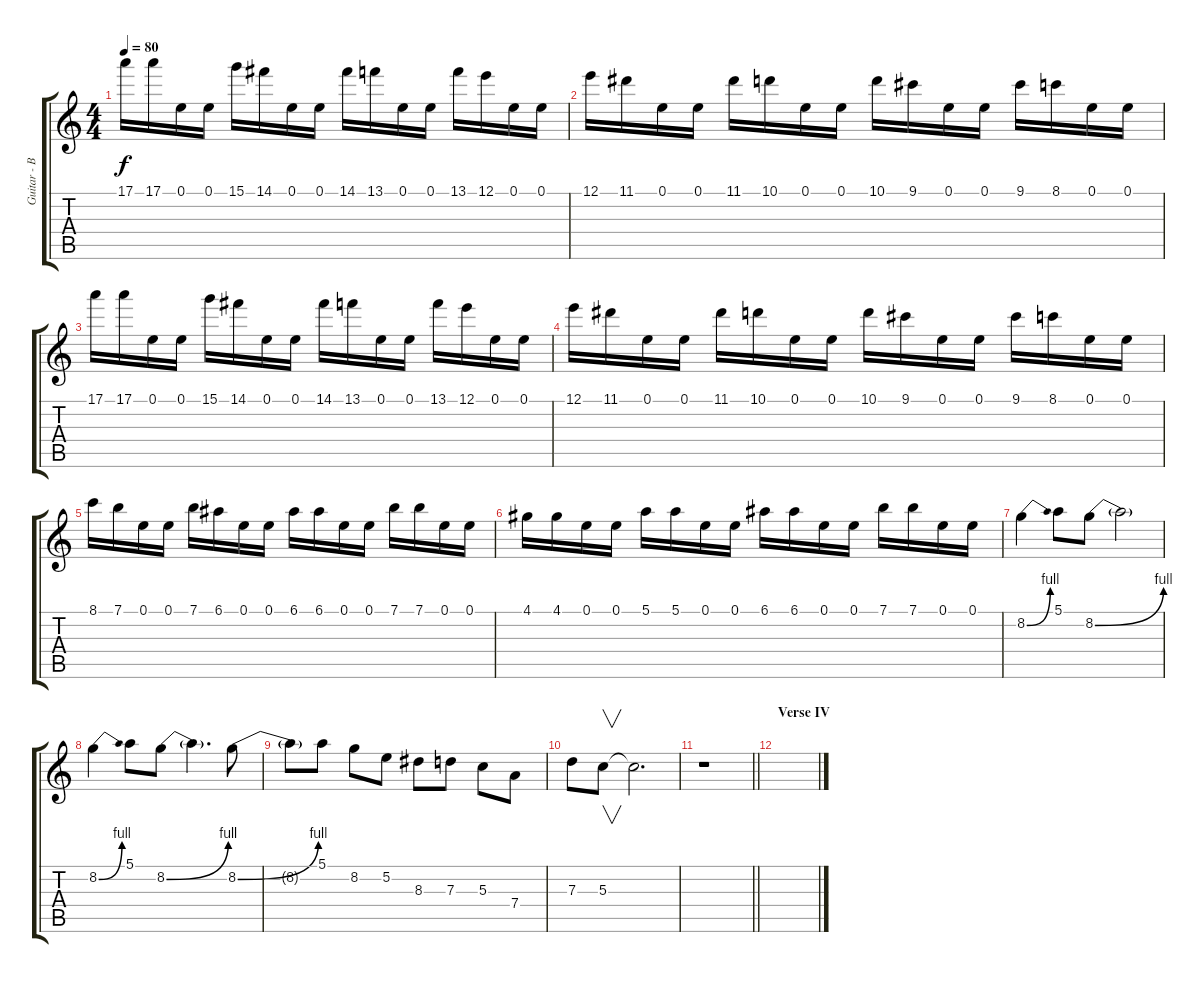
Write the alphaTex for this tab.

\track ("Guitar - Blackmore Lead 2" "Guitar - B") {instrument distortionguitar}
\staff {score tabs}
\tuning (E4 B3 G3 D3 A2 E2) {hide}
\ts (4 4)
\tempo 80
\clef g2
\ks c
17.1.16{dy f} 17.1.16 0.1.16 0.1.16 15.1.16 14.1.16 0.1.16 0.1.16 14.1.16 13.1.16 0.1.16 0.1.16 13.1.16 12.1.16 0.1.16 0.1.16 |
12.1.16 11.1.16 0.1.16 0.1.16 11.1.16 10.1.16 0.1.16 0.1.16 10.1.16 9.1.16 0.1.16 0.1.16 9.1.16 8.1.16 0.1.16 0.1.16 |
17.1.16 17.1.16 0.1.16 0.1.16 15.1.16 14.1.16 0.1.16 0.1.16 14.1.16 13.1.16 0.1.16 0.1.16 13.1.16 12.1.16 0.1.16 0.1.16 |
12.1.16 11.1.16 0.1.16 0.1.16 11.1.16 10.1.16 0.1.16 0.1.16 10.1.16 9.1.16 0.1.16 0.1.16 9.1.16 8.1.16 0.1.16 0.1.16 |
8.1.16 7.1.16 0.1.16 0.1.16 7.1.16 6.1.16 0.1.16 0.1.16 6.1.16 6.1.16 0.1.16 0.1.16 7.1.16 7.1.16 0.1.16 0.1.16 |
4.1.16 4.1.16 0.1.16 0.1.16 5.1.16 5.1.16 0.1.16 0.1.16 6.1.16 6.1.16 0.1.16 0.1.16 7.1.16 7.1.16 0.1.16 0.1.16 |
8.2{be (bend 0 0 60 4)}.4 5.1.8 8.2{be (bend 0 0 60 4)}.8 8.2{t}.2 |
8.2{be (bend 0 0 60 4)}.4 5.1.8 8.2{be (bend 0 0 60 4)}.8 8.2{t}.4{d} 8.2{be (bend 0 0 60 4)}.8 |
8.2{t}.8 5.1.8 8.2.8 5.2.8 8.3.8 7.3.8 5.3.8 7.4.8 |
7.3.8 5.3.8{v} 5.3{t}.2{d} |
\barLineRight lightlight
r.1 |
\section ("" "Verse IV")
